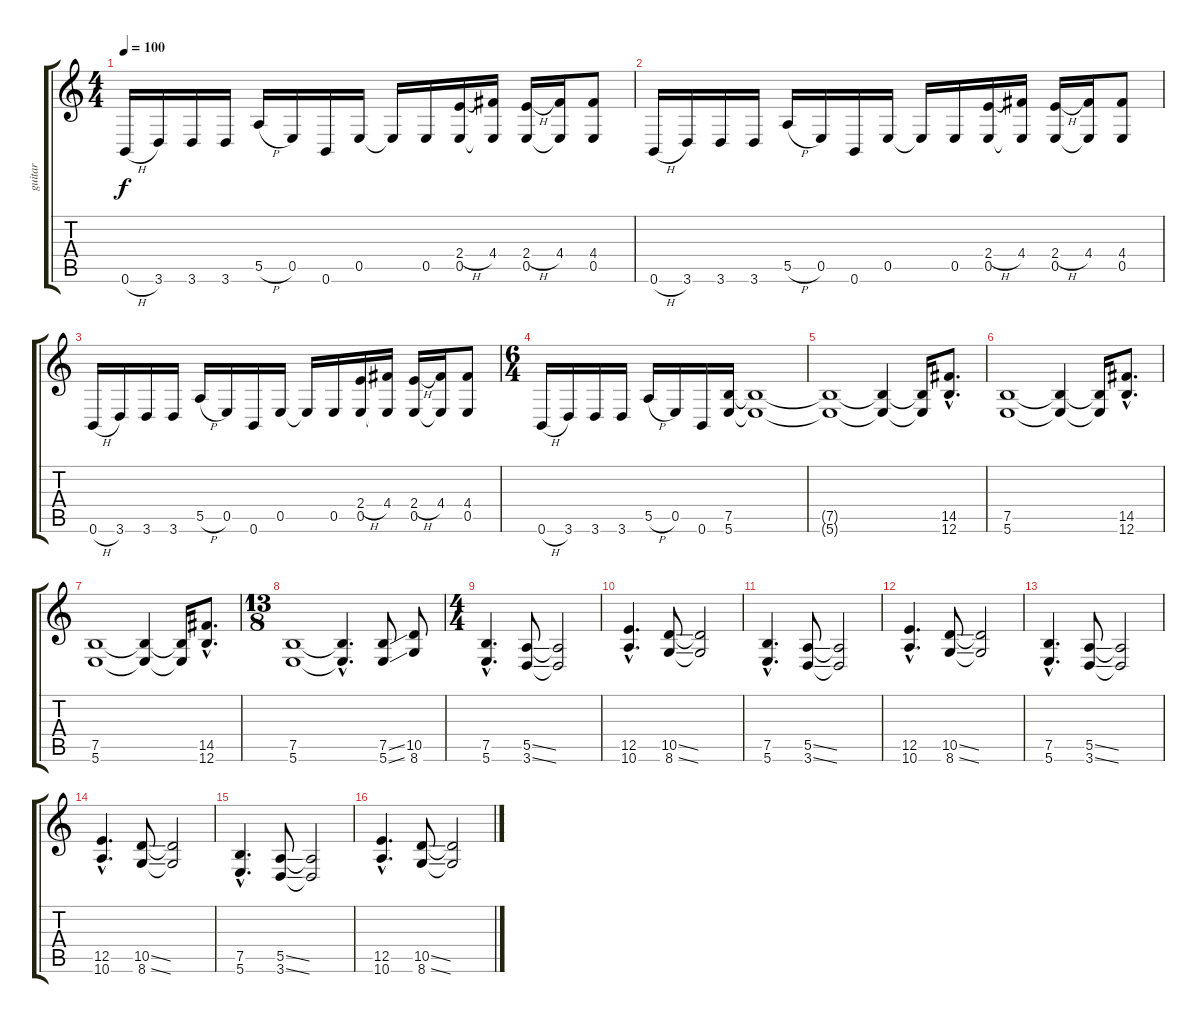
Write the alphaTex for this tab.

\track ("guitar" "guitar") {instrument distortionguitar}
\staff {score tabs}
\tuning (E4 B3 G3 D3 E2 B1) {hide}
\ts (4 4)
\tempo 100
\clef g2
\ks c
0.6{h}.16{dy f} 3.6.16 3.6.16 3.6.16 5.5{h}.16 0.5.16 0.6.16 0.5.16 0.5{t}.16 0.5.16 (2.4{h} 0.5).16 (4.4 0.5{t}).16 (2.4{h} 0.5).16 (4.4 0.5{t}).16 (4.4 0.5).8 |
0.6{h}.16 3.6.16 3.6.16 3.6.16 5.5{h}.16 0.5.16 0.6.16 0.5.16 0.5{t}.16 0.5.16 (2.4{h} 0.5).16 (4.4 0.5{t}).16 (2.4{h} 0.5).16 (4.4 0.5{t}).16 (4.4 0.5).8 |
0.6{h}.16 3.6.16 3.6.16 3.6.16 5.5{h}.16 0.5.16 0.6.16 0.5.16 0.5{t}.16 0.5.16 (2.4{h} 0.5).16 (4.4 0.5{t}).16 (2.4{h} 0.5).16 (4.4 0.5{t}).16 (4.4 0.5).8 |
\ts (6 4)
0.6{h}.16 3.6.16 3.6.16 3.6.16 5.5{h}.16 0.5.16 0.6.16 (7.5 5.6).16 (7.5{t} 5.6{t}).1 |
(7.5{t} 5.6{t}).1 (7.5{t} 5.6{t}).4 (7.5{t} 5.6{t}).16 (14.5{hac} 12.6{hac}).8{d} |
(7.5 5.6).1 (7.5{t} 5.6{t}).4 (7.5{t} 5.6{t}).16 (14.5{hac} 12.6{hac}).8{d} |
(7.5 5.6).1 (7.5{t} 5.6{t}).4 (7.5{t} 5.6{t}).16 (14.5{hac} 12.6{hac}).8{d} |
\ts (13 8)
(7.5 5.6).1 (7.5{hac t} 5.6{hac t}).4{d} (7.5{ss} 5.6{ss}).8 (10.5 8.6).8 |
\ts (4 4)
(7.5{hac} 5.6{hac}).4{d instrument electricguitarmuted} (5.5{ss} 3.6{ss}).8 (5.5{t} 3.6{t}).2 |
(12.5{hac} 10.6{hac}).4{d} (10.5{ss} 8.6{ss}).8 (10.5{t} 8.6{t}).2 |
(7.5{hac} 5.6{hac}).4{d} (5.5{ss} 3.6{ss}).8 (5.5{t} 3.6{t}).2 |
(12.5{hac} 10.6{hac}).4{d} (10.5{ss} 8.6{ss}).8 (10.5{t} 8.6{t}).2 |
(7.5{hac} 5.6{hac}).4{d} (5.5{ss} 3.6{ss}).8 (5.5{t} 3.6{t}).2 |
(12.5{hac} 10.6{hac}).4{d} (10.5{ss} 8.6{ss}).8 (10.5{t} 8.6{t}).2 |
(7.5{hac} 5.6{hac}).4{d} (5.5{ss} 3.6{ss}).8 (5.5{t} 3.6{t}).2 |
(12.5{hac} 10.6{hac}).4{d} (10.5{ss} 8.6{ss}).8 (10.5{t} 8.6{t}).2
